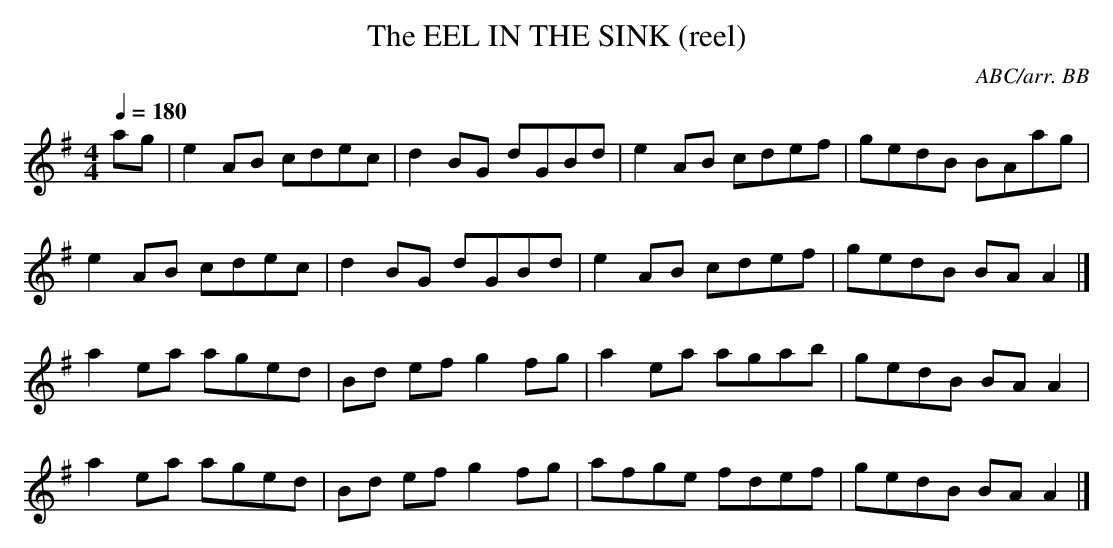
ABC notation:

X:1
T:EEL IN THE SINK (reel), The
C:ABC/arr. BB
Q:1/4=180
M:4/4
L:1/8
K:Ador
ag|e2AB cdec|d2BG dGBd|e2 AB cdef|gedB BAag|
e2 AB cdec|d2 BG dGBd|e2 AB cdef|gedB BA A2|]
a2 ea aged|Bd ef g2 fg|a2 ea agab|gedB BA A2|
a2 ea aged|Bd ef g2 fg|afge fdef|gedB BA A2|]
